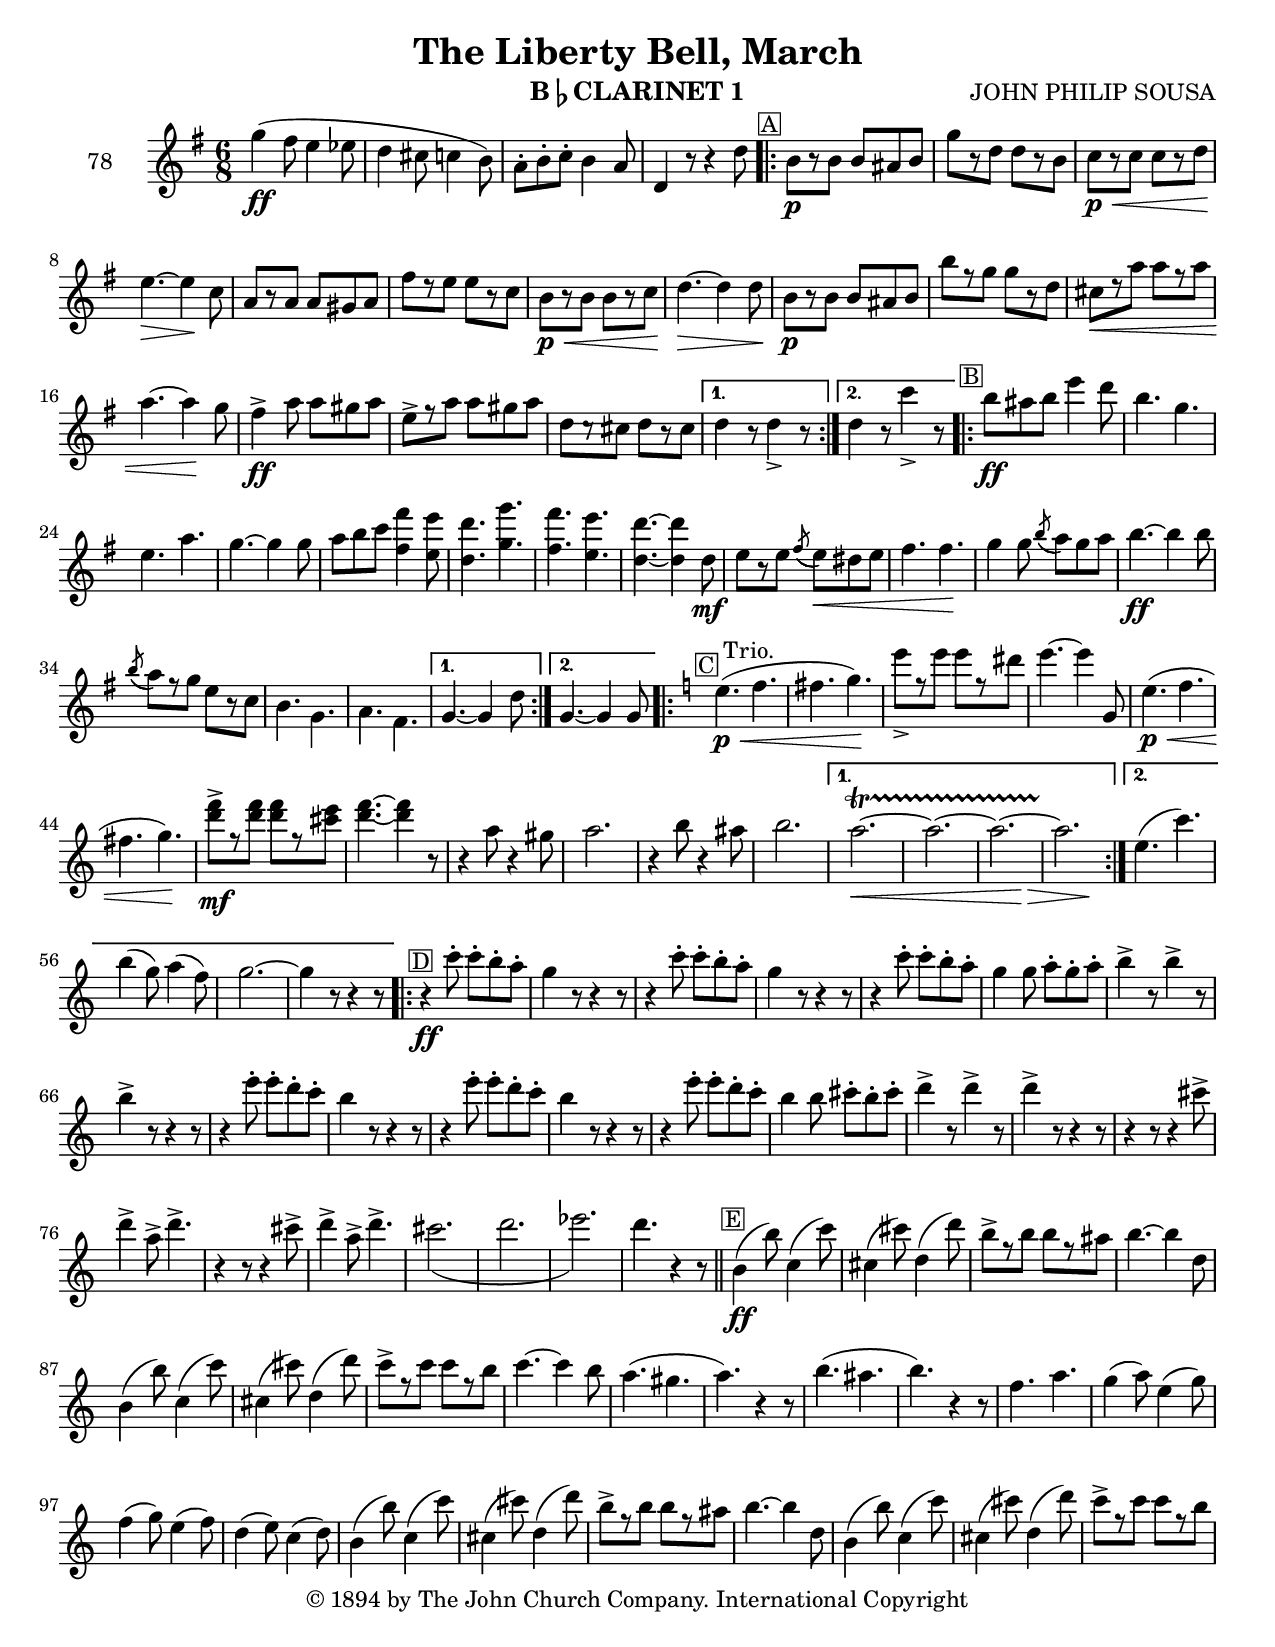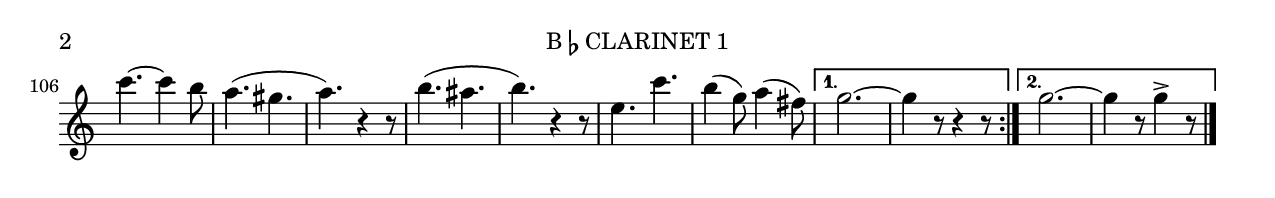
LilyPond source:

\version "2.12.1"

\include "english.ly"

\header {
         title = "The Liberty Bell, March"
         instrument = \markup {B\flat CLARINET 1}
         composer = "JOHN PHILIP SOUSA"
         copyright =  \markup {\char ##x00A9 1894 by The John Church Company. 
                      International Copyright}
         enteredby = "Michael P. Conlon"

}

\paper{   
  #(set-paper-size "letter")
                       
  %papersize = "6.75in, 5.25in"                    
        %papersize = "432pt, 324pt"                    
        %pagenumber = "no"                              
        %linewidth = "6in"                              
      }

global = {
  \key g \major
  \clef G
  \time 6/8
  \override MultiMeasureRest #'expand-limit = #2
}

clarinetone = \relative c''' {
  \global

    %Introduction
    %Bars 1-6
    g4\ff( fs8 e4 ef8 d4 cs8 c4 b8)
    %Bars 3-4
    a8-. b-. c-. b4 a8 d,4 r8 r4 d'8 
    %Part A
    \repeat volta 2 {
      %Bars 5-7
      b8\p[^\markup \halign #1.5 \box { A } 
      r b] b as b g'[ r d] d[ r b] c8\p\<[ r c] c[ r d]\!
      %Bars 8-10
      e4.\> ~ e4\! c8 a[ r a] a gs a fs'[ r e] e[ r c]
      %Bars 11-14
      b8\p\<[ r b] b[ r c]\! d4.\> ~ d4 d8 b\p[ r b] b as b b'[ r g] g[ r d]
      %Bars 15-17
      cs8[\< r a'] a[ r a] a4. ~ a4\! g8 fs4\ff-> a8 a gs a
      %Bars 18-21
      e8->[ r a] a gs a d,[ cs8\rest cs] d[ r cs]
    } \alternative { { d4 r8 d4_> r8 } { d4 r8 c'4_> r8 } }


    %part B
    %bars 22-23
    \repeat volta 2 { b\ff^\markup \halign #1.1 \box { B } as b e4 d8 b4. g
      %Bars 24-29       
      e a g ~ g4 g8 a b c <fs, fs'>4 <e e'>8 <d d'>4. <g g'> <fs fs'> <e e'> <d d'> ~ <d d'>4 d8\mf
      %Bars 30-31
      e[ r e] \stemDown \slurUp \acciaccatura fs8( e)\< ds e fs4. fs\! 
      %Bars 32-33
      g4 g8 \stemDown \slurUp \acciaccatura b8( a) g a b4.\ff ~ b4  b8 
      %Bars 34-36
      \stemDown \slurUp 
      \acciaccatura b8( a)[ r g] e[ r c] b4. g a fs
      \stemNeutral \slurNeutral
      %Bars 37-38  
    } \alternative { { g4. ~ g4 d'8 } { g,4. ~ g4 g8 } }

  %Part C, Trio
  \clef G \key c \major
  
  \repeat volta 2 {
    %bars 39-45 
    e'4.(\p\<^\markup \halign #0.8 \box { C }^\markup \halign #-1.3 "Trio." f fs g)\!
    e'8_>[ r e]  e[ r ds] e4. ~ e4 g,,8 e'4.(\p\< f fs g)\! <d' f>8->\mf[ r <d f>] <d f>[ r <cs e>]
    %Bars 46-50
    <d f>4. ~ <d f>4 r8 r4 a8 r4 gs8 a2. r4 b8 r4 as8 b2. 
  } \alternative {
    %Bars 51-54
    { << { \stemDown a2.\startTrillSpan ~ a ~ a ~ a\stopTrillSpan } 
      \\ { s2.\< s2. s2 s4\> s2 s4\! } >> }
    %Bars 55-58
    { e4.( c') b4( g8) a4( f8) g2. ~ g4 r8 r4 r8 } 
  }
  
  \repeat volta 2 {
    %Bars 59-60
    r4\ff^\markup \halign #0 \box { D } c8-. c-. b-. a-. g4 r8 r4 r8
    %Bars 61-64
    r4 c8-. c-. b-. a-. g4 r8 r4 r8 r4 c8-. c-. b-. a-. g4 g8 a-. g-. a-.
    %Bars 65-68
    b4-> r8 b4-> r8 b4-> r8 r4 r8 r4 e8-. e-. d-. c-. b4 r8 r4 r8
    %Bars 69-72
    r4 e8-. e-. d-. c-. b4 r8 r4 r8 r4 e8-. e-. d-. c-. b4 b8 cs-. b-. cs-. 
    %Bars 73-77
    d4-> r8 d4-> r8 d4-> r8 r4 r8 r4 r8 r4 cs8-> d4-> a8-> d4.-> r4 r8 r4 cs8->
    %Bars 78-82
    d4-> a8-> d4.-> \slurDown cs2.( d ef) \slurNeutral d4. r4 r8
    \bar "||"
    %Bars 83-84
    b,4(^\markup \halign #0 \box { E }\ff b'8) c,4( c'8) cs,4( cs'8) d,4( d'8)
    %Bars 85-88
    b->[ r b] b[ r as] b4. ~ b4 d,8 b4( b'8) c,4( c'8) cs,4( cs'8) d,4( d'8)
    %Bars 89-94
    c->[ r c] c[ r b] c4. ~ c4 b8 a4.( gs a) r4 r8 b4.( as b) r4 r8 
    %Bars 95-100
    f4. a g4( a8) e4( g8) f4( g8) e4( f8) d4( e8) c4( d8) b4( b'8) c,4( c'8) cs,4( cs'8) d,4( d'8)
    %Bars 101-102
    b->[ r b] b[ r as] b4. ~ b4 d,8 b4( b'8) c,4( c'8) cs,4( cs'8) d,4( d'8)
    %Bars 103-
    c->[ r c] c[ r b] c4. ~ c4 b8 a4.( gs a) r4 r8 b4.( as b) r4 r8
    e,4. c'
    %Bar 96
    b4( g8) a4( fs8)
  } \alternative { { g2. ~ g4 r8 r4 r8 } 
                   { g2. ~ g4 r8 g4-> r8 } 
  }
  \bar "|."
}

\score {
  \new Staff \with {
    instrumentName = "78"
  } \clarinetone
  \layout {
    %#(layout-set-staff-size 20)
    \context { \Score \override SpacingSpanner
      #'common-shortest-duration = #(ly:make-moment 1 5) }
  }
}
